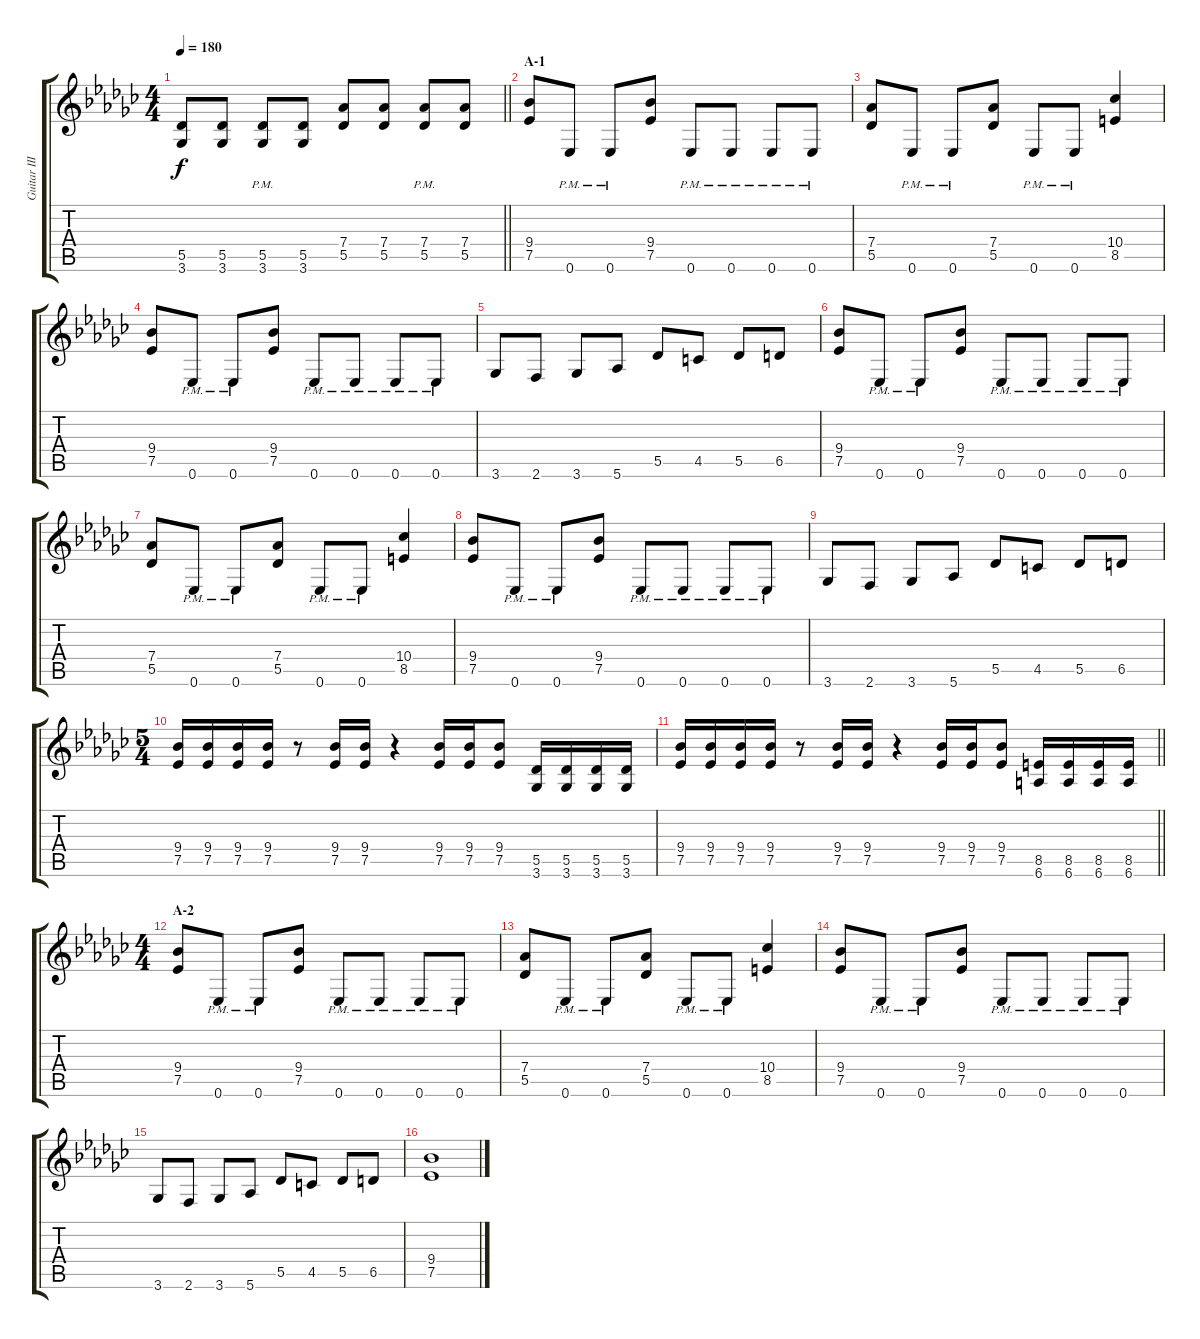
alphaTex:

\track ("Guitar III(Kawaguchi Norimi/\"Christina\")" "Guitar III") {instrument overdrivenguitar}
\staff {score tabs}
\tuning (Eb4 Bb3 Gb3 Db3 Ab2 Eb2) {hide}
\ts (4 4)
\tempo 180
\clef g2
\barLineRight lightlight
\ks gb
(5.5 3.6).8{dy f} (5.5 3.6).8 (5.5{pm} 3.6{pm}).8 (5.5 3.6).8 (7.4 5.5).8 (7.4 5.5).8 (7.4{pm} 5.5{pm}).8 (7.4 5.5).8 |
\section ("" "A-1")
(9.4 7.5).8 0.6{pm}.8 0.6{pm}.8 (9.4 7.5).8 0.6{pm}.8 0.6{pm}.8 0.6{pm}.8 0.6{pm}.8 |
(7.4 5.5).8 0.6{pm}.8 0.6{pm}.8 (7.4 5.5).8 0.6{pm}.8 0.6{pm}.8 (10.4 8.5).4 |
(9.4 7.5).8 0.6{pm}.8 0.6{pm}.8 (9.4 7.5).8 0.6{pm}.8 0.6{pm}.8 0.6{pm}.8 0.6{pm}.8 |
3.6.8 2.6.8 3.6.8 5.6.8 5.5.8 4.5.8 5.5.8 6.5.8 |
(9.4 7.5).8 0.6{pm}.8 0.6{pm}.8 (9.4 7.5).8 0.6{pm}.8 0.6{pm}.8 0.6{pm}.8 0.6{pm}.8 |
(7.4 5.5).8 0.6{pm}.8 0.6{pm}.8 (7.4 5.5).8 0.6{pm}.8 0.6{pm}.8 (10.4 8.5).4 |
(9.4 7.5).8 0.6{pm}.8 0.6{pm}.8 (9.4 7.5).8 0.6{pm}.8 0.6{pm}.8 0.6{pm}.8 0.6{pm}.8 |
3.6.8 2.6.8 3.6.8 5.6.8 5.5.8 4.5.8 5.5.8 6.5.8 |
\ts (5 4)
(9.4 7.5).16 (9.4 7.5).16 (9.4 7.5).16 (9.4 7.5).16 r.8 (9.4 7.5).16 (9.4 7.5).16 r.4 (9.4 7.5).16 (9.4 7.5).16 (9.4 7.5).8 (5.5 3.6).16 (5.5 3.6).16 (5.5 3.6).16 (5.5 3.6).16 |
\barLineRight lightlight
(9.4 7.5).16 (9.4 7.5).16 (9.4 7.5).16 (9.4 7.5).16 r.8 (9.4 7.5).16 (9.4 7.5).16 r.4 (9.4 7.5).16 (9.4 7.5).16 (9.4 7.5).8 (8.5 6.6).16 (8.5 6.6).16 (8.5 6.6).16 (8.5 6.6).16 |
\ts (4 4)
\section ("" "A-2")
(9.4 7.5).8 0.6{pm}.8 0.6{pm}.8 (9.4 7.5).8 0.6{pm}.8 0.6{pm}.8 0.6{pm}.8 0.6{pm}.8 |
(7.4 5.5).8 0.6{pm}.8 0.6{pm}.8 (7.4 5.5).8 0.6{pm}.8 0.6{pm}.8 (10.4 8.5).4 |
(9.4 7.5).8 0.6{pm}.8 0.6{pm}.8 (9.4 7.5).8 0.6{pm}.8 0.6{pm}.8 0.6{pm}.8 0.6{pm}.8 |
3.6.8 2.6.8 3.6.8 5.6.8 5.5.8 4.5.8 5.5.8 6.5.8 |
(9.4 7.5).1
